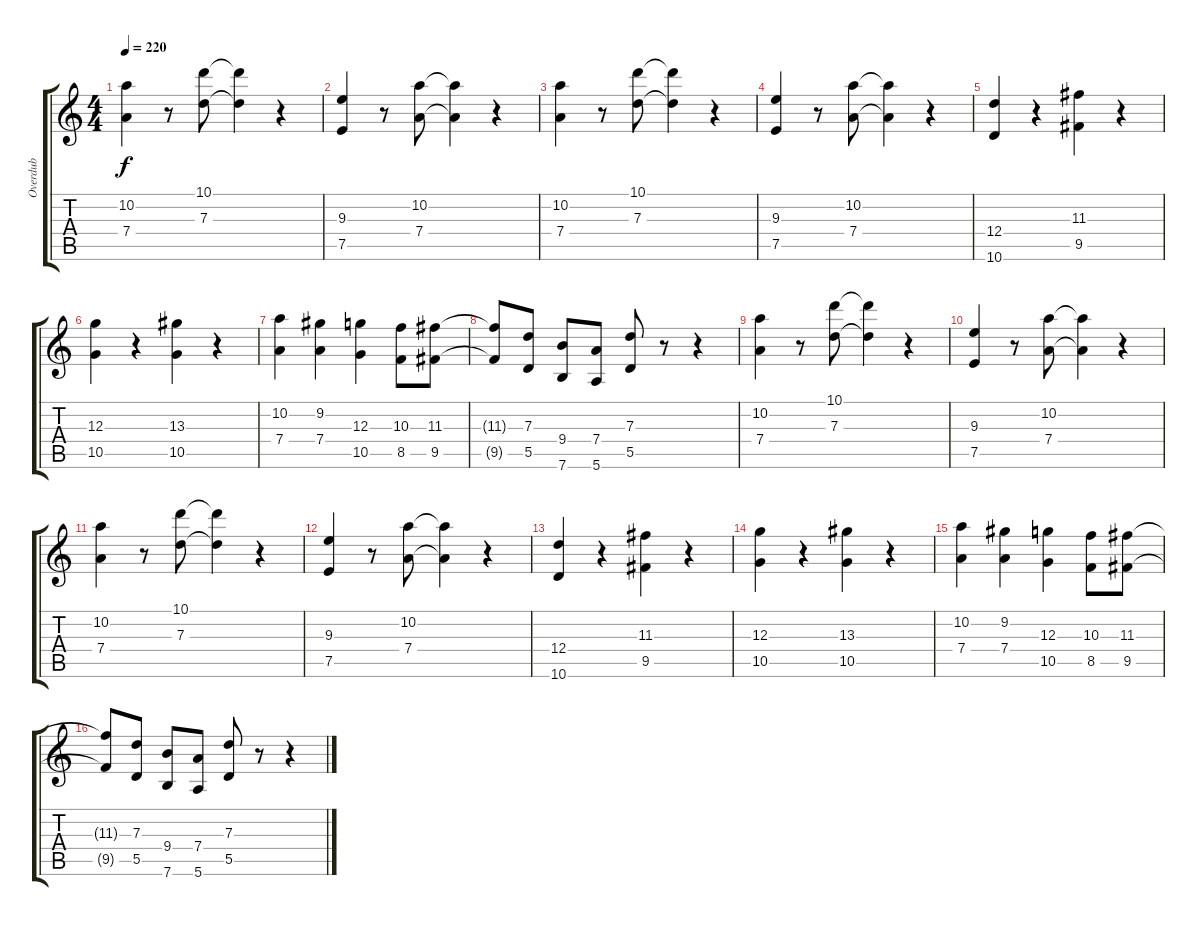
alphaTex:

\track ("Overdub" "Overdub") {instrument electricbasspick}
\staff {score tabs}
\tuning (E4 B3 G3 D3 A2 E2) {hide}
\ts (4 4)
\tempo 220
\clef g2
\ks c
(10.2 7.4).4{dy f} r.8 (10.1 7.3).8 (10.1{t} 7.3{t}).4 r.4 |
(9.3 7.5).4 r.8 (10.2 7.4).8 (10.2{t} 7.4{t}).4 r.4 |
(10.2 7.4).4 r.8 (10.1 7.3).8 (10.1{t} 7.3{t}).4 r.4 |
(9.3 7.5).4 r.8 (10.2 7.4).8 (10.2{t} 7.4{t}).4 r.4 |
(12.4 10.6).4 r.4 (11.3 9.5).4 r.4 |
(12.3 10.5).4 r.4 (13.3 10.5).4 r.4 |
(10.2 7.4).4 (9.2 7.4).4 (12.3 10.5).4 (10.3 8.5).8 (11.3 9.5).8 |
(11.3{t} 9.5{t}).8 (7.3 5.5).8 (9.4 7.6).8 (7.4 5.6).8 (7.3 5.5).8 r.8 r.4 |
(10.2 7.4).4 r.8 (10.1 7.3).8 (10.1{t} 7.3{t}).4 r.4 |
(9.3 7.5).4 r.8 (10.2 7.4).8 (10.2{t} 7.4{t}).4 r.4 |
(10.2 7.4).4 r.8 (10.1 7.3).8 (10.1{t} 7.3{t}).4 r.4 |
(9.3 7.5).4 r.8 (10.2 7.4).8 (10.2{t} 7.4{t}).4 r.4 |
(12.4 10.6).4 r.4 (11.3 9.5).4 r.4 |
(12.3 10.5).4 r.4 (13.3 10.5).4 r.4 |
(10.2 7.4).4 (9.2 7.4).4 (12.3 10.5).4 (10.3 8.5).8 (11.3 9.5).8 |
(11.3{t} 9.5{t}).8 (7.3 5.5).8 (9.4 7.6).8 (7.4 5.6).8 (7.3 5.5).8 r.8 r.4
